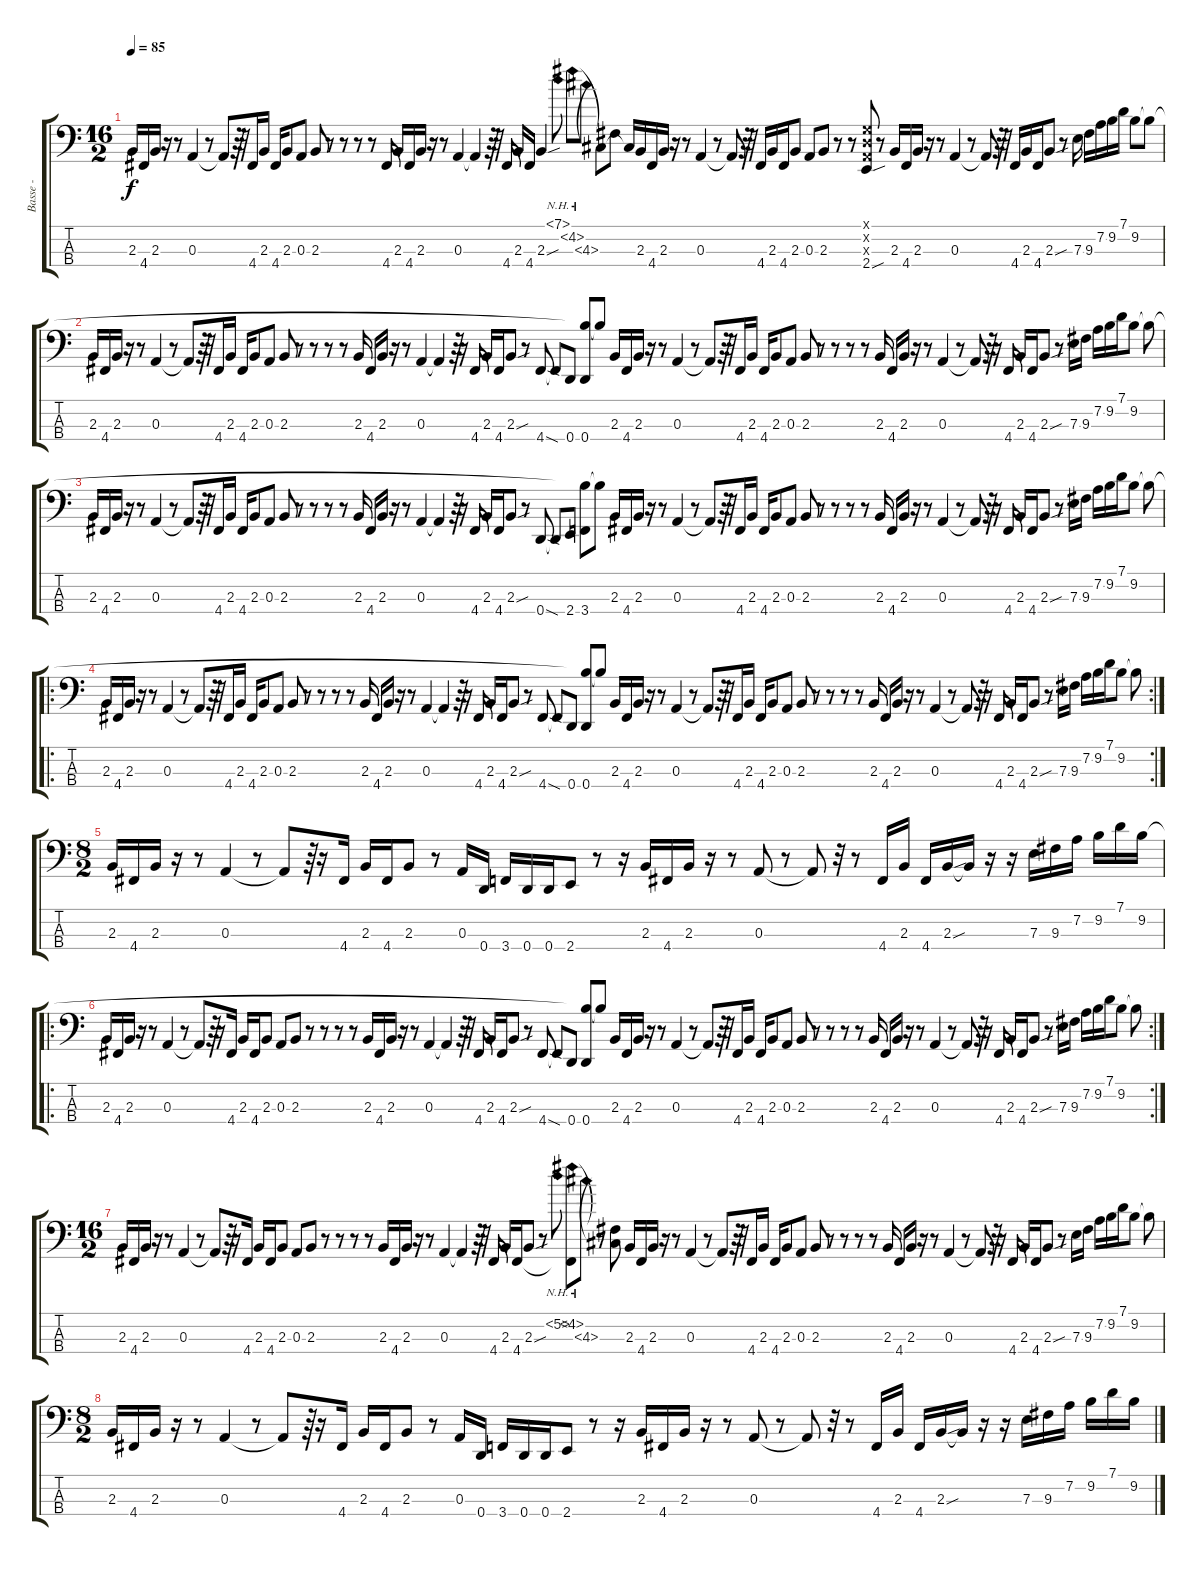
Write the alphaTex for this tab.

\track ("Basse - " "Basse - ") {instrument electricbassfinger}
\staff {score tabs}
\tuning (G2 D2 A1 D1) {hide}
\ts (16 2)
\tempo 85
\clef f4
\ks c
2.3.16{dy f instrument electricbassfinger} 4.4.16 2.3.16 r.16 r.8 0.3.4 r.8 0.3{t}.8 r.64 r.32 4.4.16 2.3.16 4.4.16 2.3.8 0.3.8 2.3.8 r.8 r.8 r.8 r.8 4.4.16 2.3.16 4.4.16 2.3.16 r.16 r.8 0.3.4 0.3{t}.4 r.64 r.32 4.4.16 2.3.16 4.4.16 2.3{sou}.4 7.1{nh}.8 4.2{nh}.8 4.3{nh}.8 4.3{t}.8 4.2{t}.8 4.3{t}.16 2.3.16 4.4.16 2.3.16 r.16 r.8 0.3.4 r.8 0.3{t}.8 r.64 r.32 4.4.16 2.3.16 4.4.16 2.3.8 0.3.8 2.3.8 r.8 r.8 (0.1{x} 0.2{x} 0.3{x} 2.4{sou}).8 r.8 2.3.16 4.4.16 2.3.16 r.16 r.8 0.3.4 r.8 0.3{t}.8 r.64 r.32 4.4.16 2.3.16 4.4.16 2.3{sou}.8 r.8 7.3.16 9.3.16 7.2.16 9.2.16 7.1.16 9.2.8 9.2{t}.8 |
2.3.16 4.4.16 2.3.16 r.16 r.8 0.3.4 r.8 0.3{t}.8 r.64 r.32 4.4.16 2.3.16 4.4.16 2.3.8 0.3.8 2.3.8 r.8 r.8 r.8 r.8 2.3.16 4.4.16 2.3.16 r.16 r.8 0.3.4 0.3{t}.4 r.64 r.16 4.4.16 2.3.16 4.4.16 2.3{sou}.8 r.8 4.4{sod}.8 4.4{t}.8 0.4.8 (9.2{t} 0.4).8 9.2{t}.8 2.3.16 4.4.16 2.3.16 r.16 r.8 0.3.4 r.8 0.3{t}.8 r.64 r.32 4.4.16 2.3.16 4.4.16 2.3.8 0.3.8 2.3.8 r.8 r.8 r.8 r.8 2.3.16 4.4.16 2.3.16 r.16 r.8 0.3.4 r.8 0.3{t}.8 r.64 r.16 4.4.16 2.3.16 4.4.16 2.3{sou}.8 r.8 7.3.16 9.3.16 7.2.16 9.2.16 7.1.16 9.2.8 9.2{t}.8 |
2.3.16 4.4.16 2.3.16 r.16 r.8 0.3.4 r.8 0.3{t}.8 r.64 r.32 4.4.16 2.3.16 4.4.16 2.3.8 0.3.8 2.3.8 r.8 r.8 r.8 r.8 2.3.16 4.4.16 2.3.16 r.16 r.8 0.3.4 0.3{t}.4 r.64 r.16 4.4.16 2.3.16 4.4.16 2.3{sou}.8 r.8 0.4{sod}.8 0.4{t}.8 2.4.8 (9.2{t} 3.4).8 9.2{t}.8 2.3.16 4.4.16 2.3.16 r.16 r.8 0.3.4 r.8 0.3{t}.8 r.64 r.32 4.4.16 2.3.16 4.4.16 2.3.8 0.3.8 2.3.8 r.8 r.8 r.8 r.8 2.3.16 4.4.16 2.3.16 r.16 r.8 0.3.4 r.8 0.3{t}.8 r.64 r.16 4.4.16 2.3.16 4.4.16 2.3{sou}.8 r.8 7.3.16 9.3.16 7.2.16 9.2.16 7.1.16 9.2.8 9.2{t}.8 |
\ro
\rc 2
2.3.16 4.4.16 2.3.16 r.16 r.8 0.3.4 r.8 0.3{t}.8 r.64 r.32 4.4.16 2.3.16 4.4.16 2.3.8 0.3.8 2.3.8 r.8 r.8 r.8 r.8 2.3.16 4.4.16 2.3.16 r.16 r.8 0.3.4 0.3{t}.4 r.64 r.16 4.4.16 2.3.16 4.4.16 2.3{sou}.8 r.8 4.4{sod}.8 4.4{t}.8 0.4.8 (9.2{t} 0.4).8 9.2{t}.8 2.3.16 4.4.16 2.3.16 r.16 r.8 0.3.4 r.8 0.3{t}.8 r.64 r.32 4.4.16 2.3.16 4.4.16 2.3.8 0.3.8 2.3.8 r.8 r.8 r.8 r.8 2.3.16 4.4.16 2.3.16 r.16 r.8 0.3.4 r.8 0.3{t}.8 r.64 r.16 4.4.16 2.3.16 4.4.16 2.3{sou}.8 r.8 7.3.16 9.3.16 7.2.16 9.2.16 7.1.16 9.2.8 9.2{t}.8 |
\ts (8 2)
2.3.16 4.4.16 2.3.16 r.16 r.8 0.3.4 r.8 0.3{t}.8 r.64 r.16 4.4.16 2.3.16 4.4.16 2.3.8 r.8 0.3.16 0.4.16 3.4.16 0.4.16 0.4.16 2.4.8 r.8 r.16 2.3.16 4.4.16 2.3.16 r.16 r.8 0.3.8 r.8 0.3{t}.8 r.32 r.8 4.4.16 2.3.16 4.4.16 2.3{sou}.16 2.3{t}.16 r.16 r.16 7.3.16 9.3.16 7.2.16 9.2.16 7.1.16 9.2.16 |
\ro
\rc 2
2.3.16 4.4.16 2.3.16 r.16 r.8 0.3.4 r.8 0.3{t}.8 r.64 r.16 4.4.16 2.3.16 4.4.16 2.3.8 0.3.8 2.3.8 r.8 r.8 r.8 r.8 2.3.16 4.4.16 2.3.16 r.16 r.8 0.3.4 0.3{t}.4 r.64 r.32 4.4.16 2.3.16 4.4.16 2.3{sou}.8 r.8 4.4{sod}.8 4.4{t}.8 0.4.8 (9.2{t} 0.4).8 9.2{t}.8 2.3.16 4.4.16 2.3.16 r.16 r.8 0.3.4 r.8 0.3{t}.8 r.64 r.32 4.4.16 2.3.16 4.4.16 2.3.8 0.3.8 2.3.8 r.8 r.8 r.8 r.8 2.3.16 4.4.16 2.3.16 r.16 r.8 0.3.4 r.8 0.3{t}.8 r.64 r.16 4.4.16 2.3.16 4.4.16 2.3{sou}.8 r.8 7.3.16 9.3.16 7.2.16 9.2.16 7.1.16 9.2.8 9.2{t}.8 |
\ts (16 2)
2.3.16 4.4.16 2.3.16 r.16 r.8 0.3.4 r.8 0.3{t}.8 r.64 r.16 4.4.16 2.3.16 4.4.16 2.3.8 0.3.8 2.3.8 r.8 r.8 r.8 r.8 2.3.16 4.4.16 2.3.16 r.16 r.8 0.3.4 0.3{t}.4 r.64 r.32 4.4.16 2.3.16 4.4.16 2.3{sou}.8 r.8 5.2{nh}.8 (4.2{nh} 4.4{t}).8 4.3{nh}.8 r.8 (4.2{t} 4.3{t}).8 2.3.16 4.4.16 2.3.16 r.16 r.8 0.3.4 r.8 0.3{t}.8 r.64 r.32 4.4.16 2.3.16 4.4.16 2.3.8 0.3.8 2.3.8 r.8 r.8 r.8 r.8 2.3.16 4.4.16 2.3.16 r.16 r.8 0.3.4 r.8 0.3{t}.8 r.64 r.16 4.4.16 2.3.16 4.4.16 2.3{sou}.8 r.8 7.3.16 9.3.16 7.2.16 9.2.16 7.1.16 9.2.8 9.2{t}.8 |
\ts (8 2)
2.3.16 4.4.16 2.3.16 r.16 r.8 0.3.4 r.8 0.3{t}.8 r.64 r.16 4.4.16 2.3.16 4.4.16 2.3.8 r.8 0.3.16 0.4.16 3.4.16 0.4.16 0.4.16 2.4.8 r.8 r.16 2.3.16 4.4.16 2.3.16 r.16 r.8 0.3.8 r.8 0.3{t}.8 r.32 r.8 4.4.16 2.3.16 4.4.16 2.3{sou}.16 2.3{t}.16 r.16 r.16 7.3.16 9.3.16 7.2.16 9.2.16 7.1.16 9.2.16
